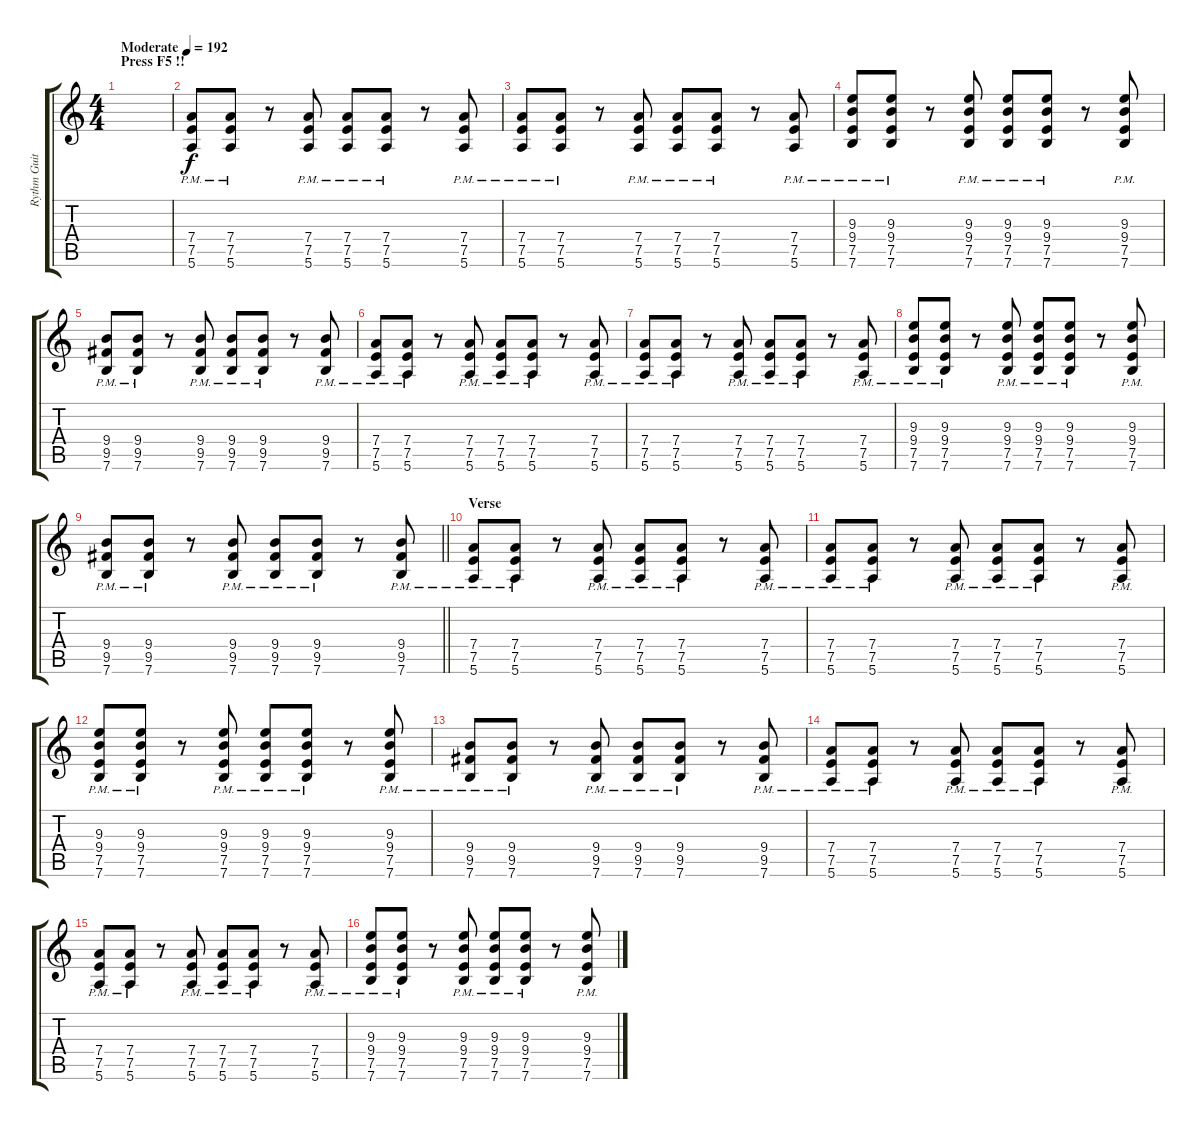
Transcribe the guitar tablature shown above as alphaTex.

\track ("Rythm Guitar" "Rythm Guit") {instrument distortionguitar}
\staff {score tabs}
\tuning (E4 B3 G3 D3 A2 E2) {hide}
\ts (4 4)
\section ("" "Press F5 !!")
\tempo (192 "Moderate")
\clef g2
\ks c
|
(7.4{pm} 7.5{pm} 5.6{pm}).8 (7.4{pm} 7.5{pm} 5.6{pm}).8 r.8 (7.4{pm} 7.5{pm} 5.6{pm}).8 (7.4{pm} 7.5{pm} 5.6{pm}).8 (7.4{pm} 7.5{pm} 5.6{pm}).8 r.8 (7.4{pm} 7.5{pm} 5.6{pm}).8 |
(7.4{pm} 7.5{pm} 5.6{pm}).8 (7.4{pm} 7.5{pm} 5.6{pm}).8 r.8 (7.4{pm} 7.5{pm} 5.6{pm}).8 (7.4{pm} 7.5{pm} 5.6{pm}).8 (7.4{pm} 7.5{pm} 5.6{pm}).8 r.8 (7.4{pm} 7.5{pm} 5.6{pm}).8 |
(9.3{pm} 9.4{pm} 7.5{pm} 7.6{pm}).8 (9.3{pm} 9.4{pm} 7.5{pm} 7.6{pm}).8 r.8 (9.3{pm} 9.4{pm} 7.5{pm} 7.6{pm}).8 (9.3{pm} 9.4{pm} 7.5{pm} 7.6{pm}).8 (9.3{pm} 9.4{pm} 7.5{pm} 7.6{pm}).8 r.8 (9.3{pm} 9.4{pm} 7.5{pm} 7.6{pm}).8 |
(9.4{pm} 9.5{pm} 7.6{pm}).8 (9.4{pm} 9.5{pm} 7.6{pm}).8 r.8 (9.4{pm} 9.5{pm} 7.6{pm}).8 (9.4{pm} 9.5{pm} 7.6{pm}).8 (9.4{pm} 9.5{pm} 7.6{pm}).8 r.8 (9.4{pm} 9.5{pm} 7.6{pm}).8 |
(7.4{pm} 7.5{pm} 5.6{pm}).8 (7.4{pm} 7.5{pm} 5.6{pm}).8 r.8 (7.4{pm} 7.5{pm} 5.6{pm}).8 (7.4{pm} 7.5{pm} 5.6{pm}).8 (7.4{pm} 7.5{pm} 5.6{pm}).8 r.8 (7.4{pm} 7.5{pm} 5.6{pm}).8 |
(7.4{pm} 7.5{pm} 5.6{pm}).8 (7.4{pm} 7.5{pm} 5.6{pm}).8 r.8 (7.4{pm} 7.5{pm} 5.6{pm}).8 (7.4{pm} 7.5{pm} 5.6{pm}).8 (7.4{pm} 7.5{pm} 5.6{pm}).8 r.8 (7.4{pm} 7.5{pm} 5.6{pm}).8 |
(9.3{pm} 9.4{pm} 7.5{pm} 7.6{pm}).8 (9.3{pm} 9.4{pm} 7.5{pm} 7.6{pm}).8 r.8 (9.3{pm} 9.4{pm} 7.5{pm} 7.6{pm}).8 (9.3{pm} 9.4{pm} 7.5{pm} 7.6{pm}).8 (9.3{pm} 9.4{pm} 7.5{pm} 7.6{pm}).8 r.8 (9.3{pm} 9.4{pm} 7.5{pm} 7.6{pm}).8 |
\barLineRight lightlight
(9.4{pm} 9.5{pm} 7.6{pm}).8 (9.4{pm} 9.5{pm} 7.6{pm}).8 r.8 (9.4{pm} 9.5{pm} 7.6{pm}).8 (9.4{pm} 9.5{pm} 7.6{pm}).8 (9.4{pm} 9.5{pm} 7.6{pm}).8 r.8 (9.4{pm} 9.5{pm} 7.6{pm}).8 |
\section ("" "Verse")
(7.4{pm} 7.5{pm} 5.6{pm}).8 (7.4{pm} 7.5{pm} 5.6{pm}).8 r.8 (7.4{pm} 7.5{pm} 5.6{pm}).8 (7.4{pm} 7.5{pm} 5.6{pm}).8 (7.4{pm} 7.5{pm} 5.6{pm}).8 r.8 (7.4{pm} 7.5{pm} 5.6{pm}).8 |
(7.4{pm} 7.5{pm} 5.6{pm}).8 (7.4{pm} 7.5{pm} 5.6{pm}).8 r.8 (7.4{pm} 7.5{pm} 5.6{pm}).8 (7.4{pm} 7.5{pm} 5.6{pm}).8 (7.4{pm} 7.5{pm} 5.6{pm}).8 r.8 (7.4{pm} 7.5{pm} 5.6{pm}).8 |
(9.3{pm} 9.4{pm} 7.5{pm} 7.6{pm}).8 (9.3{pm} 9.4{pm} 7.5{pm} 7.6{pm}).8 r.8 (9.3{pm} 9.4{pm} 7.5{pm} 7.6{pm}).8 (9.3{pm} 9.4{pm} 7.5{pm} 7.6{pm}).8 (9.3{pm} 9.4{pm} 7.5{pm} 7.6{pm}).8 r.8 (9.3{pm} 9.4{pm} 7.5{pm} 7.6{pm}).8 |
(9.4{pm} 9.5{pm} 7.6{pm}).8 (9.4{pm} 9.5{pm} 7.6{pm}).8 r.8 (9.4{pm} 9.5{pm} 7.6{pm}).8 (9.4{pm} 9.5{pm} 7.6{pm}).8 (9.4{pm} 9.5{pm} 7.6{pm}).8 r.8 (9.4{pm} 9.5{pm} 7.6{pm}).8 |
(7.4{pm} 7.5{pm} 5.6{pm}).8 (7.4{pm} 7.5{pm} 5.6{pm}).8 r.8 (7.4{pm} 7.5{pm} 5.6{pm}).8 (7.4{pm} 7.5{pm} 5.6{pm}).8 (7.4{pm} 7.5{pm} 5.6{pm}).8 r.8 (7.4{pm} 7.5{pm} 5.6{pm}).8 |
(7.4{pm} 7.5{pm} 5.6{pm}).8 (7.4{pm} 7.5{pm} 5.6{pm}).8 r.8 (7.4{pm} 7.5{pm} 5.6{pm}).8 (7.4{pm} 7.5{pm} 5.6{pm}).8 (7.4{pm} 7.5{pm} 5.6{pm}).8 r.8 (7.4{pm} 7.5{pm} 5.6{pm}).8 |
(9.3{pm} 9.4{pm} 7.5{pm} 7.6{pm}).8 (9.3{pm} 9.4{pm} 7.5{pm} 7.6{pm}).8 r.8 (9.3{pm} 9.4{pm} 7.5{pm} 7.6{pm}).8 (9.3{pm} 9.4{pm} 7.5{pm} 7.6{pm}).8 (9.3{pm} 9.4{pm} 7.5{pm} 7.6{pm}).8 r.8 (9.3{pm} 9.4{pm} 7.5{pm} 7.6{pm}).8
